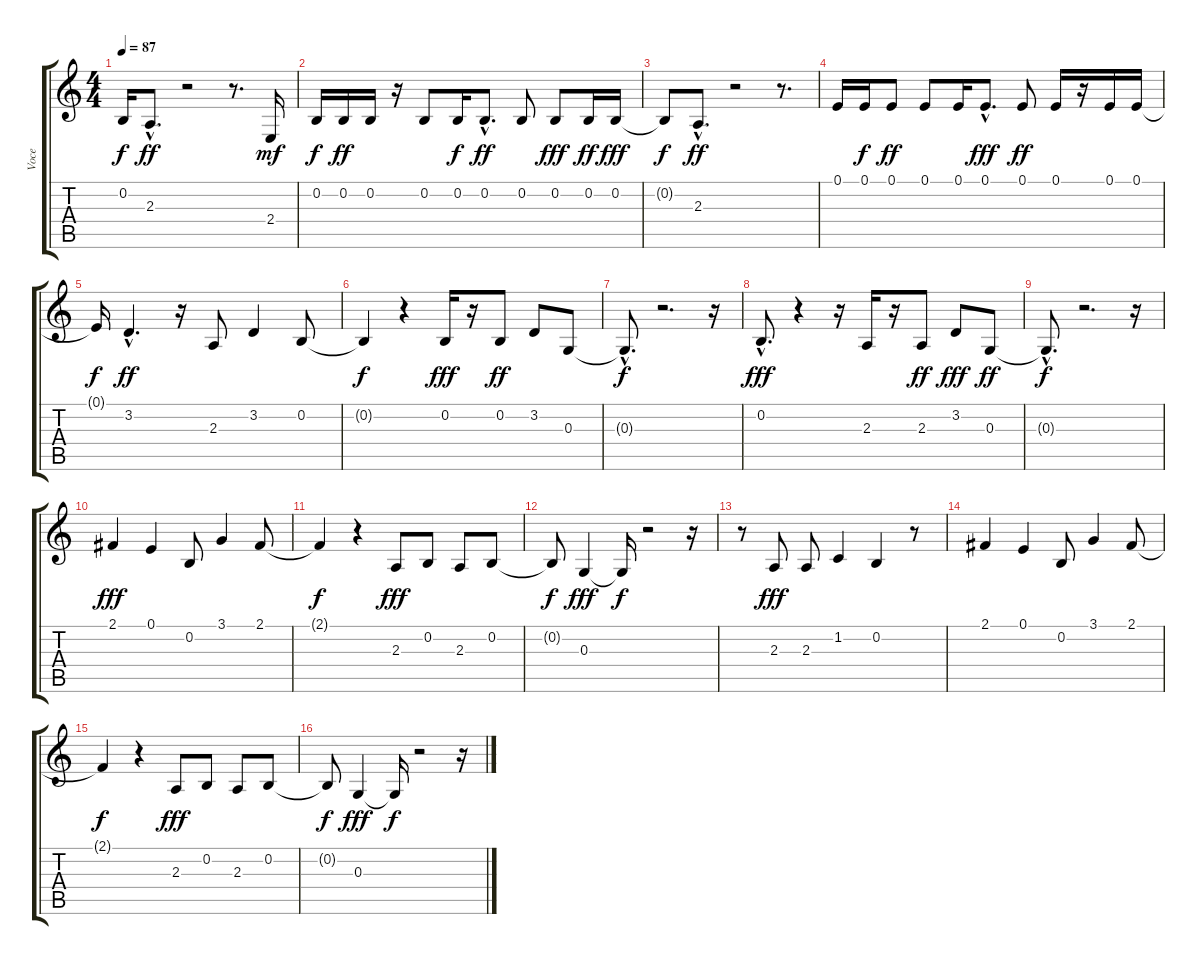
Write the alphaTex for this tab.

\track ("Voce" "Voce") {instrument lead1square}
\staff {score tabs}
\tuning (E4 B3 G3 D3 A2 E2) {hide}
\ts (4 4)
\tempo 87
\clef g2
\ks c
0.2{t}.16{dy f} 2.3{hac}.8{d dy ff} r.2 r.8{d} 2.4.16{dy mf} |
0.2.16{dy f} 0.2.16{dy ff} 0.2.16 r.16 0.2.8 0.2.16{dy f} 0.2{hac}.8{d dy ff} 0.2.8 0.2.8{dy fff} 0.2.16{dy ff} 0.2.16{dy fff} |
0.2{t}.8{dy f} 2.3{hac}.8{d dy ff} r.2 r.8{d} |
0.1.16 0.1.16{dy f} 0.1.8{dy ff} 0.1.8 0.1.16 0.1{hac}.8{d dy fff} 0.1.8{dy ff} 0.1.16 r.16 0.1.16 0.1.16 |
0.1{t}.16{dy f} 3.2{hac}.4{d dy ff} r.16 2.3.8 3.2.4 0.2.8 |
0.2{t}.4{dy f} r.4 0.2.16{dy fff} r.16 0.2.8{dy ff} 3.2.8 0.3.8 |
0.3{hac t}.8{d dy f} r.2{d} r.16 |
0.2{hac}.8{d dy fff} r.4 r.16 2.3.16 r.16 2.3.8{dy ff} 3.2.8{dy fff} 0.3.8{dy ff} |
0.3{hac t}.8{d dy f} r.2{d} r.16 |
2.1.4{dy fff} 0.1.4 0.2.8 3.1.4 2.1.8 |
2.1{t}.4{dy f} r.4 2.3.8{dy fff} 0.2.8 2.3.8 0.2.8 |
0.2{t}.8{dy f} 0.3.4{dy fff} 0.3{t}.16{dy f} r.2 r.16 |
r.8 2.3.8{dy fff} 2.3.8 1.2.4 0.2.4 r.8 |
2.1.4 0.1.4 0.2.8 3.1.4 2.1.8 |
2.1{t}.4{dy f} r.4 2.3.8{dy fff} 0.2.8 2.3.8 0.2.8 |
0.2{t}.8{dy f} 0.3.4{dy fff} 0.3{t}.16{dy f} r.2 r.16
